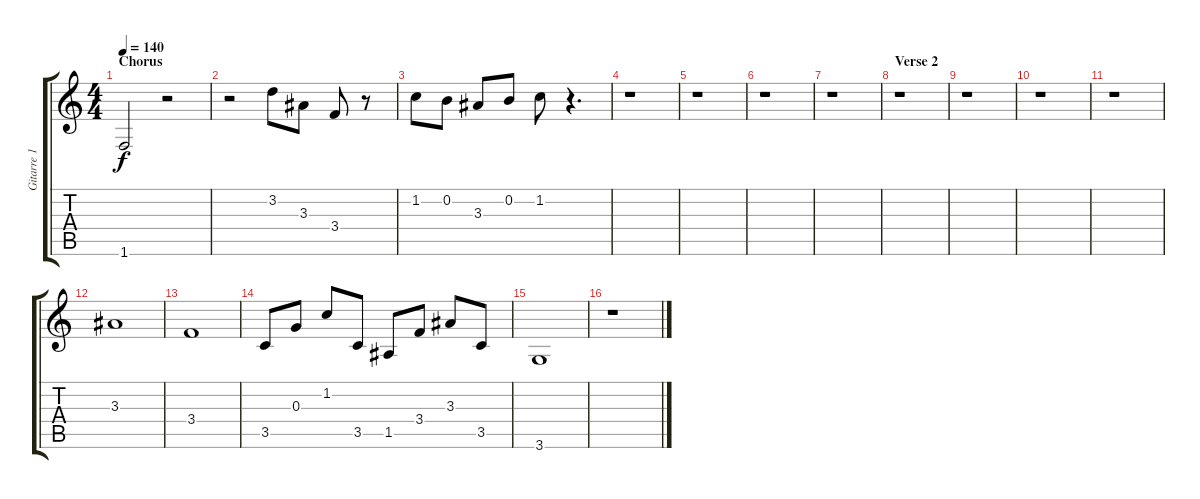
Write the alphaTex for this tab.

\track ("Gitarre 1 - Farin Urlaub" "Gitarre 1 ") {instrument distortionguitar}
\staff {score tabs}
\tuning (E4 B3 G3 D3 A2 E2) {hide}
\ts (4 4)
\section ("" "Chorus")
\tempo 140
\clef g2
\ks c
1.6.2{dy f} r.2 |
r.2 3.2.8 3.3.8 3.4.8 r.8 |
1.2.8 0.2.8 3.3.8 0.2.8 1.2.8 r.4{d} |
r.1 |
r.1 |
r.1 |
r.1 |
\section ("" "Verse 2")
r.1 |
r.1 |
r.1 |
r.1 |
3.3.1 |
3.4.1 |
3.5.8 0.3.8 1.2.8 3.5.8 1.5.8 3.4.8 3.3.8 3.5.8 |
3.6.1 |
r.1
